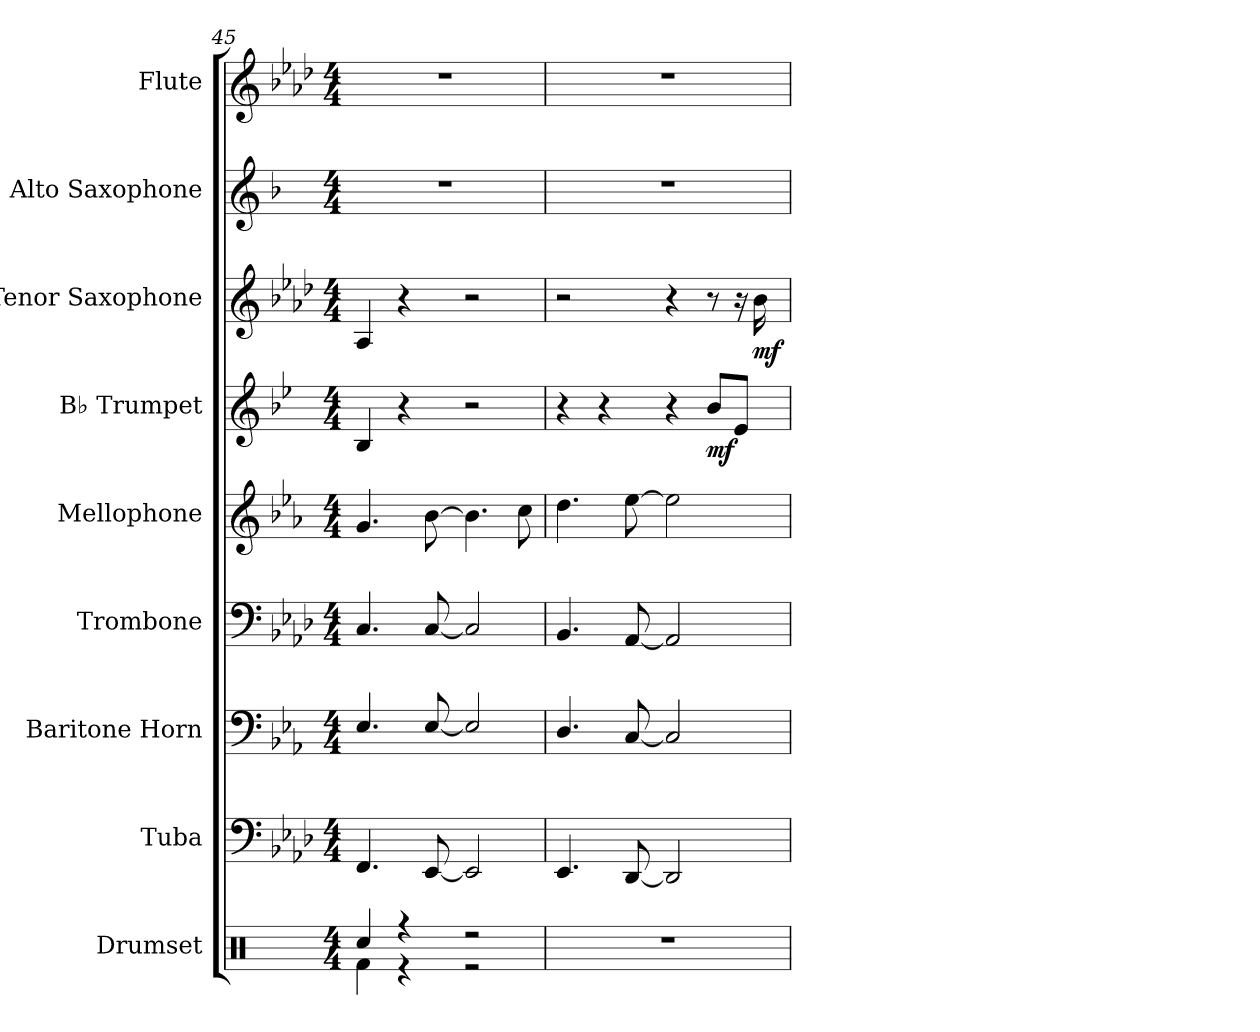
**kern	**kern	**kern	**kern	**kern	**kern	**dynam	**kern	**dynam	**kern	**kern
*part9	*part8	*part7	*part6	*part5	*part4	*part4	*part3	*part3	*part2	*part1
*staff9	*staff8	*staff7	*staff6	*staff5	*staff4	*staff4	*staff3	*staff3	*staff2	*staff1
*I"Drumset	*I"Tuba	*I"Baritone Horn	*I"Trombone	*I"Mellophone	*I"B♭ Trumpet	*	*I"Tenor Saxophone	*	*I"Alto Saxophone	*I"Flute
*I'Drs.	*I'Tba.	*I'Bar. Hn.	*I'Tbn.	*I'Mph.	*I'B♭ Tpt.	*	*I'T. Sax.	*	*I'A. Sax.	*I'Fl.
*clefX	*clefF4	*clefF4	*clefF4	*clefG2	*clefG2	*	*clefG2	*	*clefG2	*clefG2
*	*	*ITrd4c7	*	*ITrd4c7	*ITrd1c2	*	*ITrd8c14	*	*ITrd5c9	*
*k[]	*k[b-e-a-d-]	*k[b-e-a-d-]	*k[b-e-a-d-]	*k[b-e-a-d-]	*k[b-e-a-d-]	*	*k[b-e-a-d-]	*	*k[b-e-a-d-]	*k[b-e-a-d-]
*M4/4	*M4/4	*M4/4	*M4/4	*M4/4	*M4/4	*	*M4/4	*	*M4/4	*M4/4
=45	=45	=45	=45	=45	=45	=45	=45	=45	=45	=45
*^	*	*	*	*	*	*	*	*	*	*
4Rcc/	4Rf\	4.FF/	4.AA-/	4.C/	4.c/	4A-/	.	4AA-/	.	1r	1r
4r	4r	.	.	.	.	4r	.	4r	.	.	.
.	.	[8EE-/	[8AA-/	[8C/	[8e-\	.	.	.	.	.	.
2r	2r	2EE-/]	2AA-/]	2C/]	4.e-\]	2r	.	2r	.	.	.
.	.	.	.	.	8f\	.	.	.	.	.	.
*v	*v	*	*	*	*	*	*	*	*	*	*
=46	=46	=46	=46	=46	=46	=46	=46	=46	=46	=46
1r	4.EE-/	4.GG/	4.BB-/	4.g\	4r	.	2r	.	1r	1r
.	.	.	.	.	4r	.	.	.	.	.
.	[8DD-/	[8FF/	[8AA-/	[8a-\	.	.	.	.	.	.
.	2DD-/]	2FF/]	2AA-/]	2a-\]	4r	.	4r	.	.	.
!	!	!	!	!	!	!LO:DY:b	!	!	!	!
.	.	.	.	.	8a-/L	mf	8r	.	.	.
.	.	.	.	.	8d-/J	.	16r	.	.	.
!	!	!	!	!	!	!	!	!LO:DY:b	!	!
.	.	.	.	.	.	.	16B-\	mf	.	.
=	=	=	=	=	=	=	=	=	=	=
*-	*-	*-	*-	*-	*-	*-	*-	*-	*-	*-
